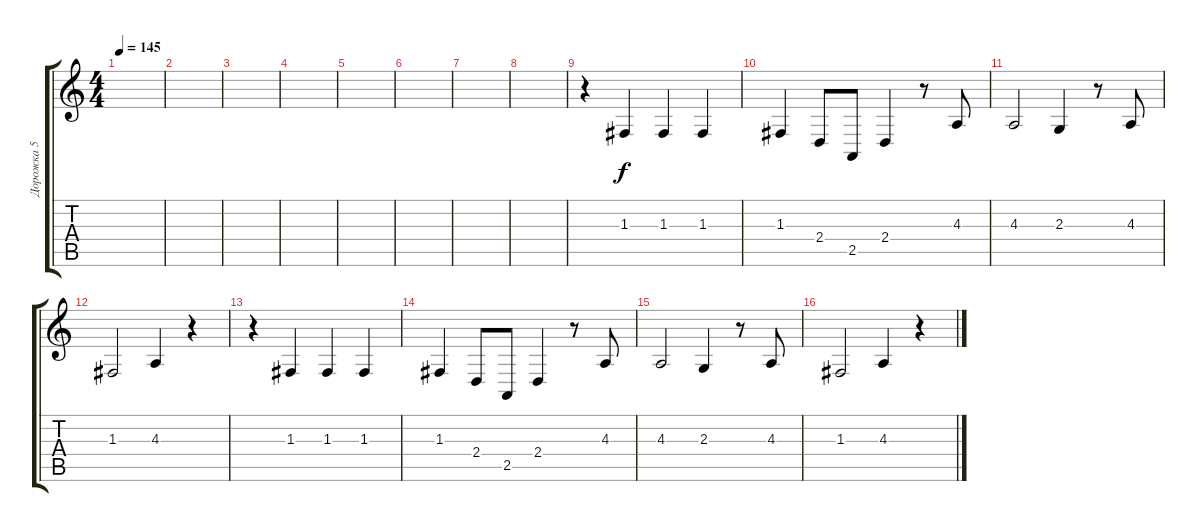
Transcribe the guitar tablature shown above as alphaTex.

\track ("Дорожка 5" "Дорожка 5") {instrument recorder}
\staff {score tabs}
\tuning (D4 A3 F3 C3 G2 D2) {hide}
\ts (4 4)
\tempo 145
\clef g2
\ks c
|
|
|
|
|
|
|
|
r.4 1.3.4 1.3.4 1.3.4 |
1.3.4 2.4.8 2.5.8 2.4.4 r.8 4.3.8 |
4.3.2 2.3.4 r.8 4.3.8 |
1.3.2 4.3.4 r.4 |
r.4 1.3.4 1.3.4 1.3.4 |
1.3.4 2.4.8 2.5.8 2.4.4 r.8 4.3.8 |
4.3.2 2.3.4 r.8 4.3.8 |
1.3.2 4.3.4 r.4
